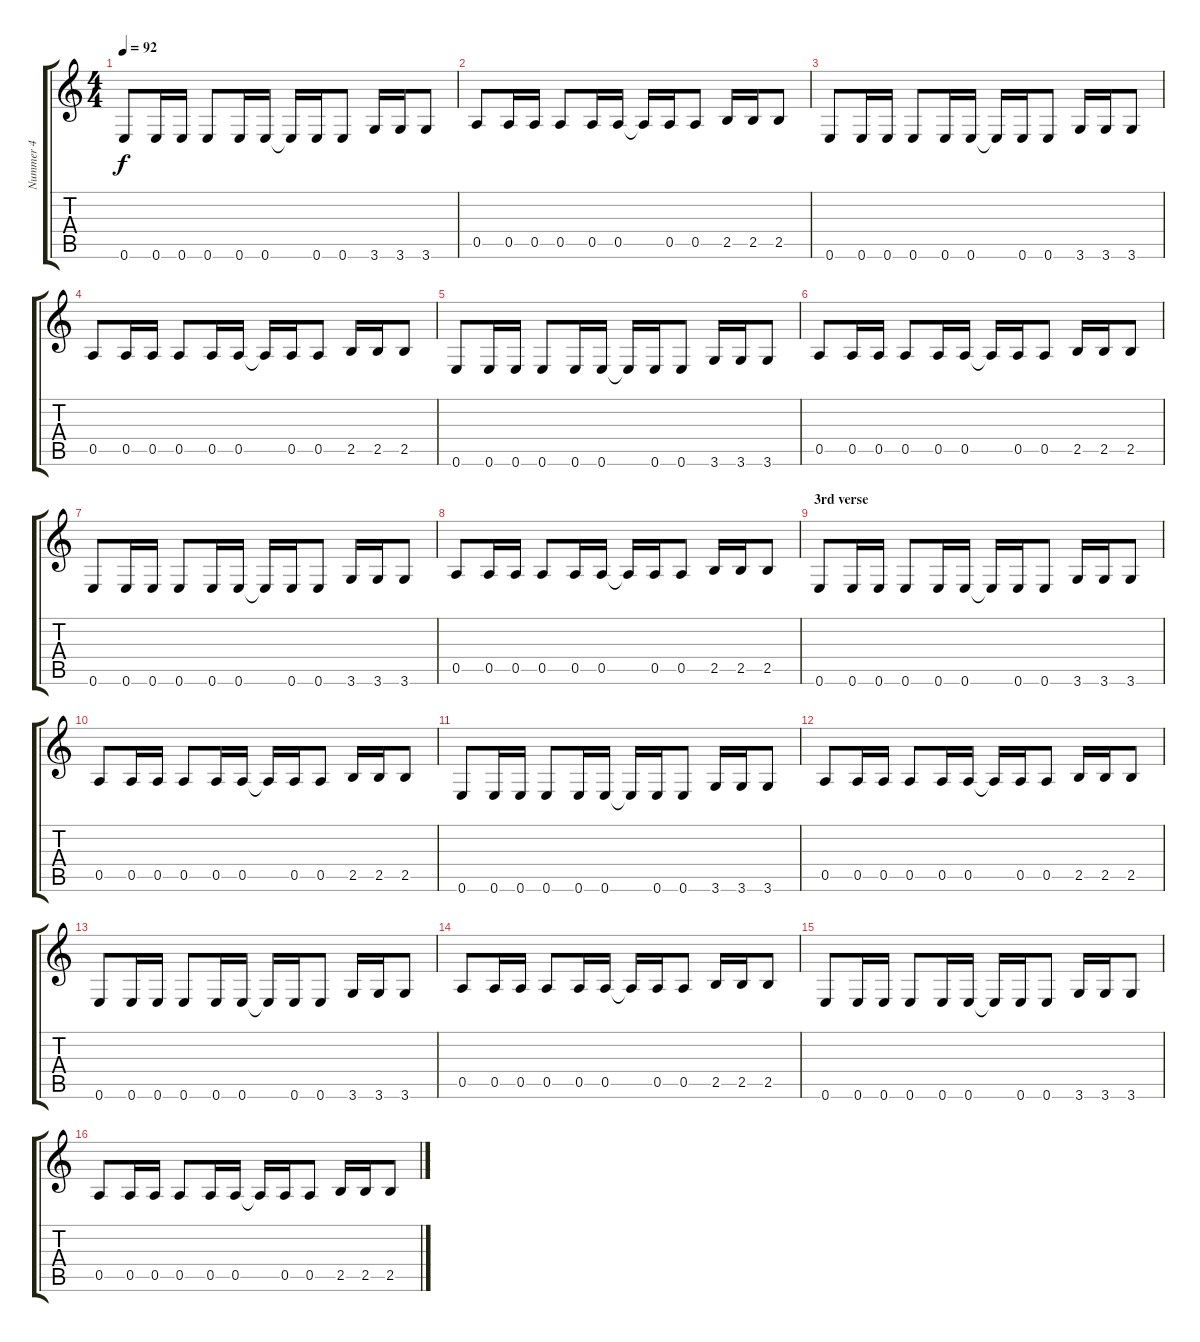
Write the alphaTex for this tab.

\track ("Nummer 4" "Nummer 4") {instrument electricbassfinger}
\staff {score tabs}
\tuning (E4 B3 G3 D3 A2 E2) {hide}
\ts (4 4)
\tempo 92
\clef g2
\ks c
0.6.8{dy f} 0.6.16 0.6.16 0.6.8 0.6.16 0.6.16 0.6{t}.16 0.6.16 0.6.8 3.6.16 3.6.16 3.6.8 |
0.5.8 0.5.16 0.5.16 0.5.8 0.5.16 0.5.16 0.5{t}.16 0.5.16 0.5.8 2.5.16 2.5.16 2.5.8 |
0.6.8 0.6.16 0.6.16 0.6.8 0.6.16 0.6.16 0.6{t}.16 0.6.16 0.6.8 3.6.16 3.6.16 3.6.8 |
0.5.8 0.5.16 0.5.16 0.5.8 0.5.16 0.5.16 0.5{t}.16 0.5.16 0.5.8 2.5.16 2.5.16 2.5.8 |
0.6.8 0.6.16 0.6.16 0.6.8 0.6.16 0.6.16 0.6{t}.16 0.6.16 0.6.8 3.6.16 3.6.16 3.6.8 |
0.5.8 0.5.16 0.5.16 0.5.8 0.5.16 0.5.16 0.5{t}.16 0.5.16 0.5.8 2.5.16 2.5.16 2.5.8 |
0.6.8 0.6.16 0.6.16 0.6.8 0.6.16 0.6.16 0.6{t}.16 0.6.16 0.6.8 3.6.16 3.6.16 3.6.8 |
0.5.8 0.5.16 0.5.16 0.5.8 0.5.16 0.5.16 0.5{t}.16 0.5.16 0.5.8 2.5.16 2.5.16 2.5.8 |
\section ("" "3rd verse")
0.6.8 0.6.16 0.6.16 0.6.8 0.6.16 0.6.16 0.6{t}.16 0.6.16 0.6.8 3.6.16 3.6.16 3.6.8 |
0.5.8 0.5.16 0.5.16 0.5.8 0.5.16 0.5.16 0.5{t}.16 0.5.16 0.5.8 2.5.16 2.5.16 2.5.8 |
0.6.8 0.6.16 0.6.16 0.6.8 0.6.16 0.6.16 0.6{t}.16 0.6.16 0.6.8 3.6.16 3.6.16 3.6.8 |
0.5.8 0.5.16 0.5.16 0.5.8 0.5.16 0.5.16 0.5{t}.16 0.5.16 0.5.8 2.5.16 2.5.16 2.5.8 |
0.6.8 0.6.16 0.6.16 0.6.8 0.6.16 0.6.16 0.6{t}.16 0.6.16 0.6.8 3.6.16 3.6.16 3.6.8 |
0.5.8 0.5.16 0.5.16 0.5.8 0.5.16 0.5.16 0.5{t}.16 0.5.16 0.5.8 2.5.16 2.5.16 2.5.8 |
0.6.8 0.6.16 0.6.16 0.6.8 0.6.16 0.6.16 0.6{t}.16 0.6.16 0.6.8 3.6.16 3.6.16 3.6.8 |
0.5.8 0.5.16 0.5.16 0.5.8 0.5.16 0.5.16 0.5{t}.16 0.5.16 0.5.8 2.5.16 2.5.16 2.5.8
